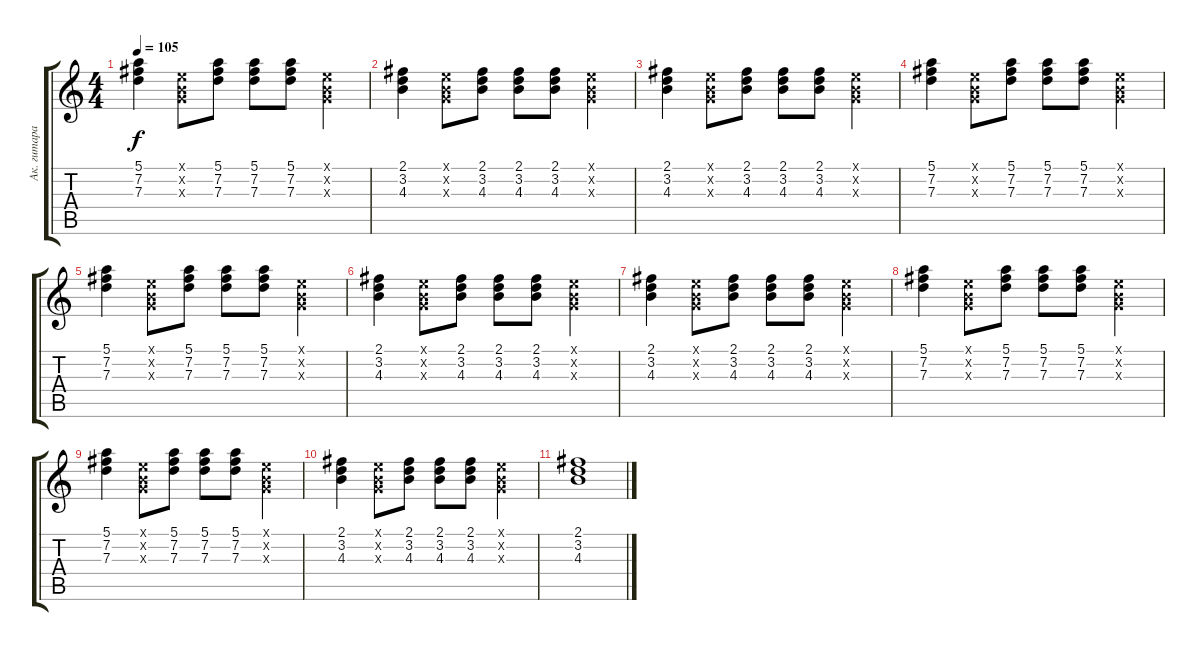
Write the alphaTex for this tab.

\track ("Ак. гитара" "Ак. гитара") {instrument acousticguitarsteel}
\staff {score tabs}
\tuning (E4 B3 G3 D3 A2 E2) {hide}
\ts (4 4)
\tempo 105
\clef g2
\ks c
(5.1 7.2 7.3).4{dy f} (0.1{x} 0.2{x} 0.3{x}).8 (5.1 7.2 7.3).8 (5.1 7.2 7.3).8 (5.1 7.2 7.3).8 (0.1{x} 0.2{x} 0.3{x}).4 |
(2.1 3.2 4.3).4 (0.1{x} 0.2{x} 0.3{x}).8 (2.1 3.2 4.3).8 (2.1 3.2 4.3).8 (2.1 3.2 4.3).8 (0.1{x} 0.2{x} 0.3{x}).4 |
(2.1 3.2 4.3).4 (0.1{x} 0.2{x} 0.3{x}).8 (2.1 3.2 4.3).8 (2.1 3.2 4.3).8 (2.1 3.2 4.3).8 (0.1{x} 0.2{x} 0.3{x}).4 |
(5.1 7.2 7.3).4 (0.1{x} 0.2{x} 0.3{x}).8 (5.1 7.2 7.3).8 (5.1 7.2 7.3).8 (5.1 7.2 7.3).8 (0.1{x} 0.2{x} 0.3{x}).4 |
(5.1 7.2 7.3).4 (0.1{x} 0.2{x} 0.3{x}).8 (5.1 7.2 7.3).8 (5.1 7.2 7.3).8 (5.1 7.2 7.3).8 (0.1{x} 0.2{x} 0.3{x}).4 |
(2.1 3.2 4.3).4 (0.1{x} 0.2{x} 0.3{x}).8 (2.1 3.2 4.3).8 (2.1 3.2 4.3).8 (2.1 3.2 4.3).8 (0.1{x} 0.2{x} 0.3{x}).4 |
(2.1 3.2 4.3).4 (0.1{x} 0.2{x} 0.3{x}).8 (2.1 3.2 4.3).8 (2.1 3.2 4.3).8 (2.1 3.2 4.3).8 (0.1{x} 0.2{x} 0.3{x}).4 |
(5.1 7.2 7.3).4 (0.1{x} 0.2{x} 0.3{x}).8 (5.1 7.2 7.3).8 (5.1 7.2 7.3).8 (5.1 7.2 7.3).8 (0.1{x} 0.2{x} 0.3{x}).4 |
(5.1 7.2 7.3).4 (0.1{x} 0.2{x} 0.3{x}).8 (5.1 7.2 7.3).8 (5.1 7.2 7.3).8 (5.1 7.2 7.3).8 (0.1{x} 0.2{x} 0.3{x}).4 |
(2.1 3.2 4.3).4 (0.1{x} 0.2{x} 0.3{x}).8 (2.1 3.2 4.3).8 (2.1 3.2 4.3).8 (2.1 3.2 4.3).8 (0.1{x} 0.2{x} 0.3{x}).4 |
(2.1 3.2 4.3).1
